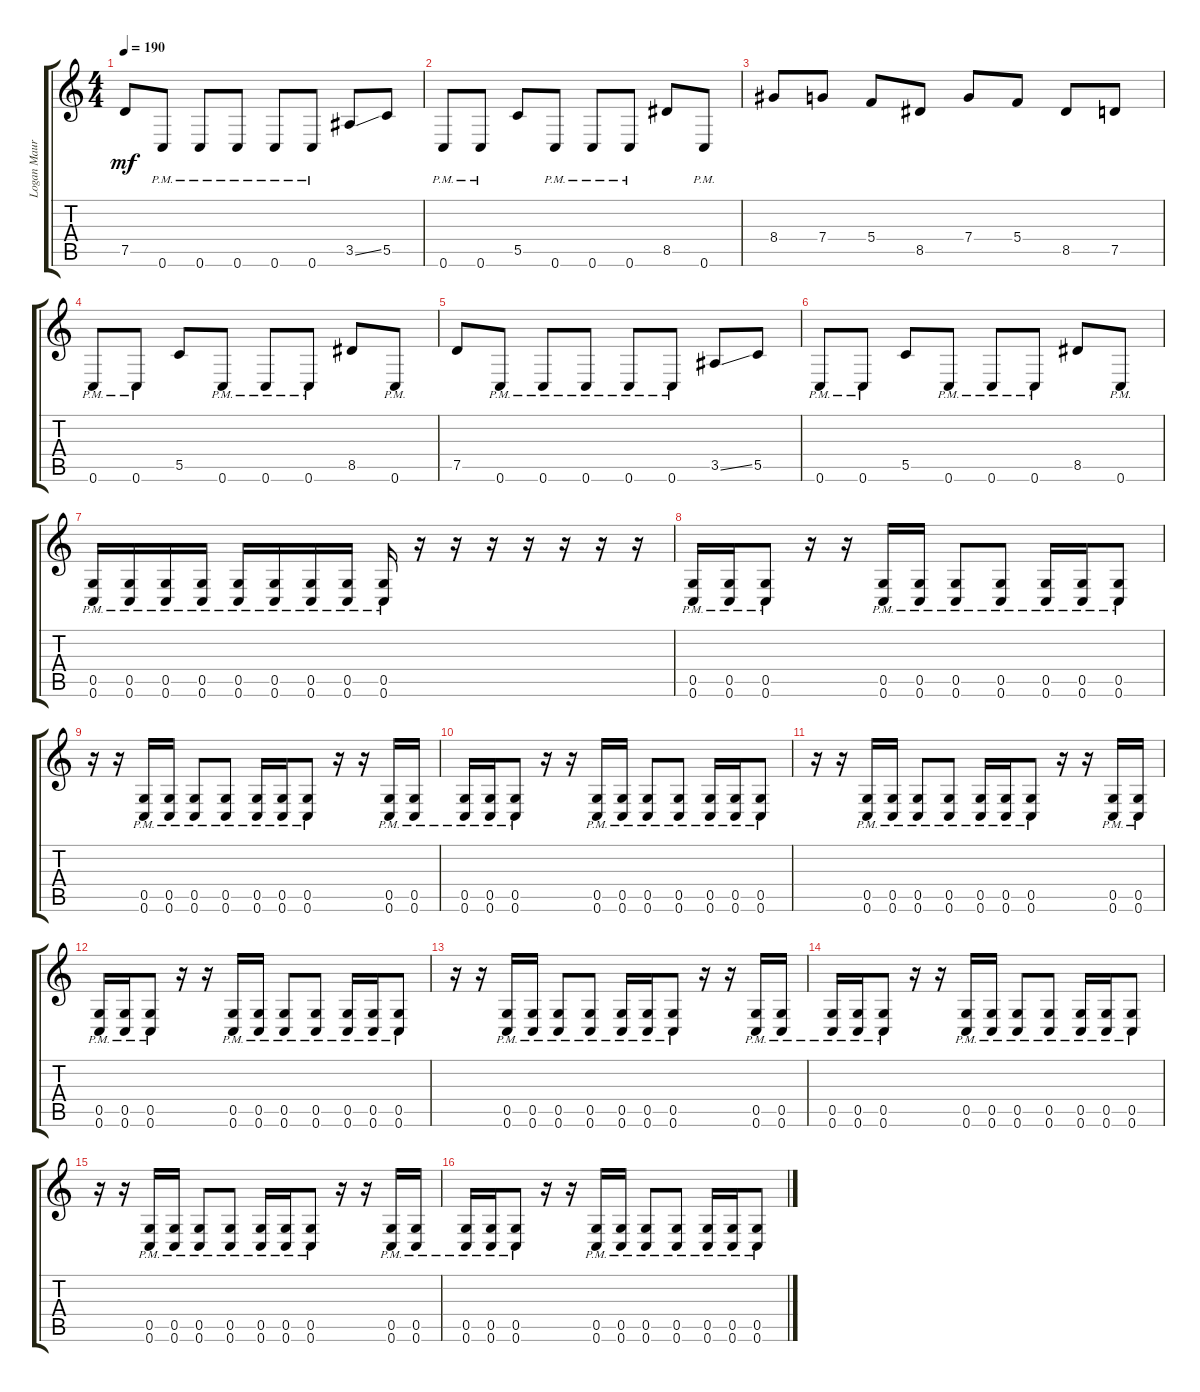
\track ("Logan Maurer" "Logan Maur") {instrument distortionguitar}
\staff {score tabs}
\tuning (D4 A3 F3 C3 G2 C2) {hide}
\ts (4 4)
\tempo 190
\clef g2
\ks c
7.5.8{dy mf} 0.6{pm}.8 0.6{pm}.8 0.6{pm}.8 0.6{pm}.8 0.6{pm}.8 3.5{ss}.8 5.5.8 |
0.6{pm}.8 0.6{pm}.8 5.5.8 0.6{pm}.8 0.6{pm}.8 0.6{pm}.8 8.5.8 0.6{pm}.8 |
8.4.8 7.4.8 5.4.8 8.5.8 7.4.8 5.4.8 8.5.8 7.5.8 |
0.6{pm}.8 0.6{pm}.8 5.5.8 0.6{pm}.8 0.6{pm}.8 0.6{pm}.8 8.5.8 0.6{pm}.8 |
7.5.8 0.6{pm}.8 0.6{pm}.8 0.6{pm}.8 0.6{pm}.8 0.6{pm}.8 3.5{ss}.8 5.5.8 |
0.6{pm}.8 0.6{pm}.8 5.5.8 0.6{pm}.8 0.6{pm}.8 0.6{pm}.8 8.5.8 0.6{pm}.8 |
(0.5{pm} 0.6{pm}).16 (0.5{pm} 0.6{pm}).16 (0.5{pm} 0.6{pm}).16 (0.5{pm} 0.6{pm}).16 (0.5{pm} 0.6{pm}).16 (0.5{pm} 0.6{pm}).16 (0.5{pm} 0.6{pm}).16 (0.5{pm} 0.6{pm}).16 (0.5{pm} 0.6{pm}).16 r.16 r.16 r.16 r.16 r.16 r.16 r.16 |
(0.5{pm} 0.6{pm}).16 (0.5{pm} 0.6{pm}).16 (0.5{pm} 0.6{pm}).8 r.16 r.16 (0.5{pm} 0.6{pm}).16 (0.5{pm} 0.6{pm}).16 (0.5{pm} 0.6{pm}).8 (0.5{pm} 0.6{pm}).8 (0.5{pm} 0.6{pm}).16 (0.5{pm} 0.6{pm}).16 (0.5{pm} 0.6{pm}).8 |
r.16 r.16 (0.5{pm} 0.6{pm}).16 (0.5{pm} 0.6{pm}).16 (0.5{pm} 0.6{pm}).8 (0.5{pm} 0.6{pm}).8 (0.5{pm} 0.6{pm}).16 (0.5{pm} 0.6{pm}).16 (0.5{pm} 0.6{pm}).8 r.16 r.16 (0.5{pm} 0.6{pm}).16 (0.5{pm} 0.6{pm}).16 |
(0.5{pm} 0.6{pm}).16 (0.5{pm} 0.6{pm}).16 (0.5{pm} 0.6{pm}).8 r.16 r.16 (0.5{pm} 0.6{pm}).16 (0.5{pm} 0.6{pm}).16 (0.5{pm} 0.6{pm}).8 (0.5{pm} 0.6{pm}).8 (0.5{pm} 0.6{pm}).16 (0.5{pm} 0.6{pm}).16 (0.5{pm} 0.6{pm}).8 |
r.16 r.16 (0.5{pm} 0.6{pm}).16 (0.5{pm} 0.6{pm}).16 (0.5{pm} 0.6{pm}).8 (0.5{pm} 0.6{pm}).8 (0.5{pm} 0.6{pm}).16 (0.5{pm} 0.6{pm}).16 (0.5{pm} 0.6{pm}).8 r.16 r.16 (0.5{pm} 0.6{pm}).16 (0.5{pm} 0.6{pm}).16 |
(0.5{pm} 0.6{pm}).16 (0.5{pm} 0.6{pm}).16 (0.5{pm} 0.6{pm}).8 r.16 r.16 (0.5{pm} 0.6{pm}).16 (0.5{pm} 0.6{pm}).16 (0.5{pm} 0.6{pm}).8 (0.5{pm} 0.6{pm}).8 (0.5{pm} 0.6{pm}).16 (0.5{pm} 0.6{pm}).16 (0.5{pm} 0.6{pm}).8 |
r.16 r.16 (0.5{pm} 0.6{pm}).16 (0.5{pm} 0.6{pm}).16 (0.5{pm} 0.6{pm}).8 (0.5{pm} 0.6{pm}).8 (0.5{pm} 0.6{pm}).16 (0.5{pm} 0.6{pm}).16 (0.5{pm} 0.6{pm}).8 r.16 r.16 (0.5{pm} 0.6{pm}).16 (0.5{pm} 0.6{pm}).16 |
(0.5{pm} 0.6{pm}).16 (0.5{pm} 0.6{pm}).16 (0.5{pm} 0.6{pm}).8 r.16 r.16 (0.5{pm} 0.6{pm}).16 (0.5{pm} 0.6{pm}).16 (0.5{pm} 0.6{pm}).8 (0.5{pm} 0.6{pm}).8 (0.5{pm} 0.6{pm}).16 (0.5{pm} 0.6{pm}).16 (0.5{pm} 0.6{pm}).8 |
r.16 r.16 (0.5{pm} 0.6{pm}).16 (0.5{pm} 0.6{pm}).16 (0.5{pm} 0.6{pm}).8 (0.5{pm} 0.6{pm}).8 (0.5{pm} 0.6{pm}).16 (0.5{pm} 0.6{pm}).16 (0.5{pm} 0.6{pm}).8 r.16 r.16 (0.5{pm} 0.6{pm}).16 (0.5{pm} 0.6{pm}).16 |
(0.5{pm} 0.6{pm}).16 (0.5{pm} 0.6{pm}).16 (0.5{pm} 0.6{pm}).8 r.16 r.16 (0.5{pm} 0.6{pm}).16 (0.5{pm} 0.6{pm}).16 (0.5{pm} 0.6{pm}).8 (0.5{pm} 0.6{pm}).8 (0.5{pm} 0.6{pm}).16 (0.5{pm} 0.6{pm}).16 (0.5{pm} 0.6{pm}).8
